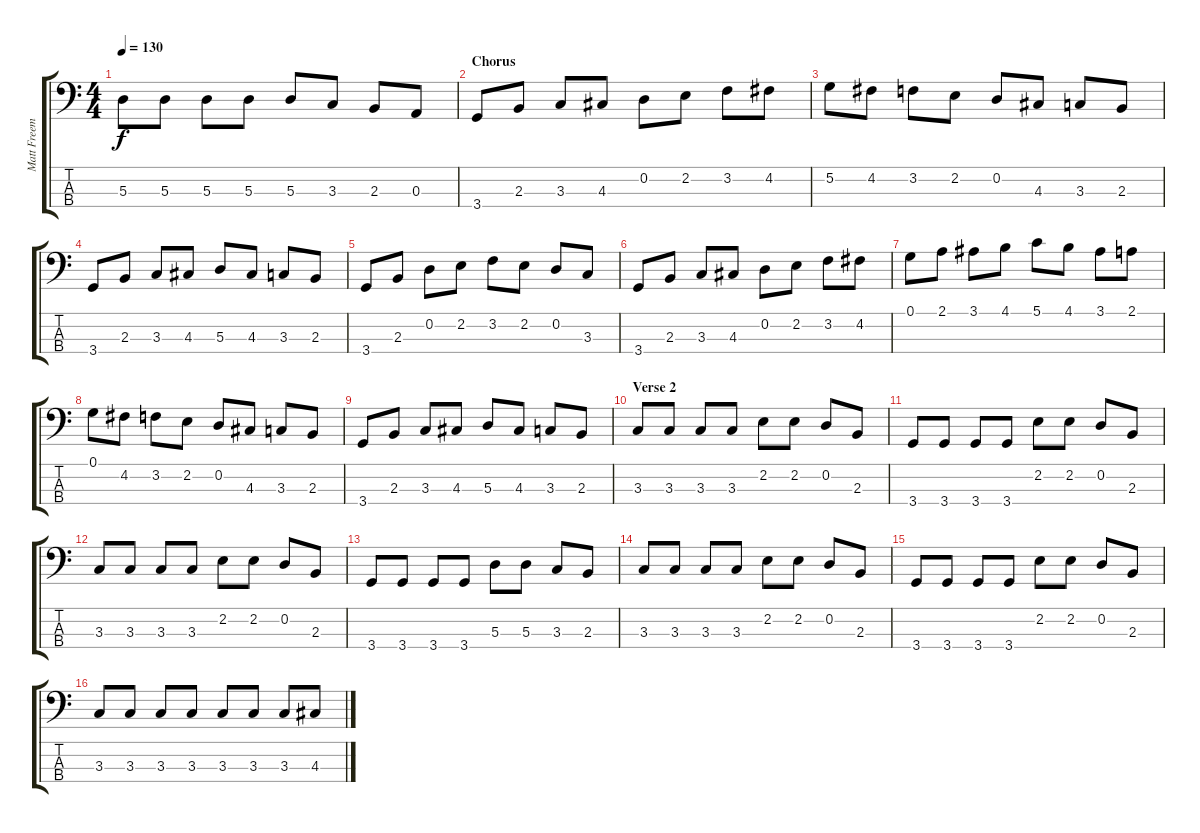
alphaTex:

\track ("Matt Freeman" "Matt Freem") {instrument electricbasspick}
\staff {score tabs}
\tuning (G2 D2 A1 E1) {hide}
\ts (4 4)
\tempo 130
\clef f4
\ks c
5.3.8{dy f} 5.3.8 5.3.8 5.3.8 5.3.8 3.3.8 2.3.8 0.3.8 |
\section ("" "Chorus")
3.4.8 2.3.8 3.3.8 4.3.8 0.2.8 2.2.8 3.2.8 4.2.8 |
5.2.8 4.2.8 3.2.8 2.2.8 0.2.8 4.3.8 3.3.8 2.3.8 |
3.4.8 2.3.8 3.3.8 4.3.8 5.3.8 4.3.8 3.3.8 2.3.8 |
3.4.8 2.3.8 0.2.8 2.2.8 3.2.8 2.2.8 0.2.8 3.3.8 |
3.4.8 2.3.8 3.3.8 4.3.8 0.2.8 2.2.8 3.2.8 4.2.8 |
0.1.8 2.1.8 3.1.8 4.1.8 5.1.8 4.1.8 3.1.8 2.1.8 |
0.1.8 4.2.8 3.2.8 2.2.8 0.2.8 4.3.8 3.3.8 2.3.8 |
3.4.8 2.3.8 3.3.8 4.3.8 5.3.8 4.3.8 3.3.8 2.3.8 |
\section ("" "Verse 2")
3.3.8 3.3.8 3.3.8 3.3.8 2.2.8 2.2.8 0.2.8 2.3.8 |
3.4.8 3.4.8 3.4.8 3.4.8 2.2.8 2.2.8 0.2.8 2.3.8 |
3.3.8 3.3.8 3.3.8 3.3.8 2.2.8 2.2.8 0.2.8 2.3.8 |
3.4.8 3.4.8 3.4.8 3.4.8 5.3.8 5.3.8 3.3.8 2.3.8 |
3.3.8 3.3.8 3.3.8 3.3.8 2.2.8 2.2.8 0.2.8 2.3.8 |
3.4.8 3.4.8 3.4.8 3.4.8 2.2.8 2.2.8 0.2.8 2.3.8 |
3.3.8 3.3.8 3.3.8 3.3.8 3.3.8 3.3.8 3.3.8 4.3.8
